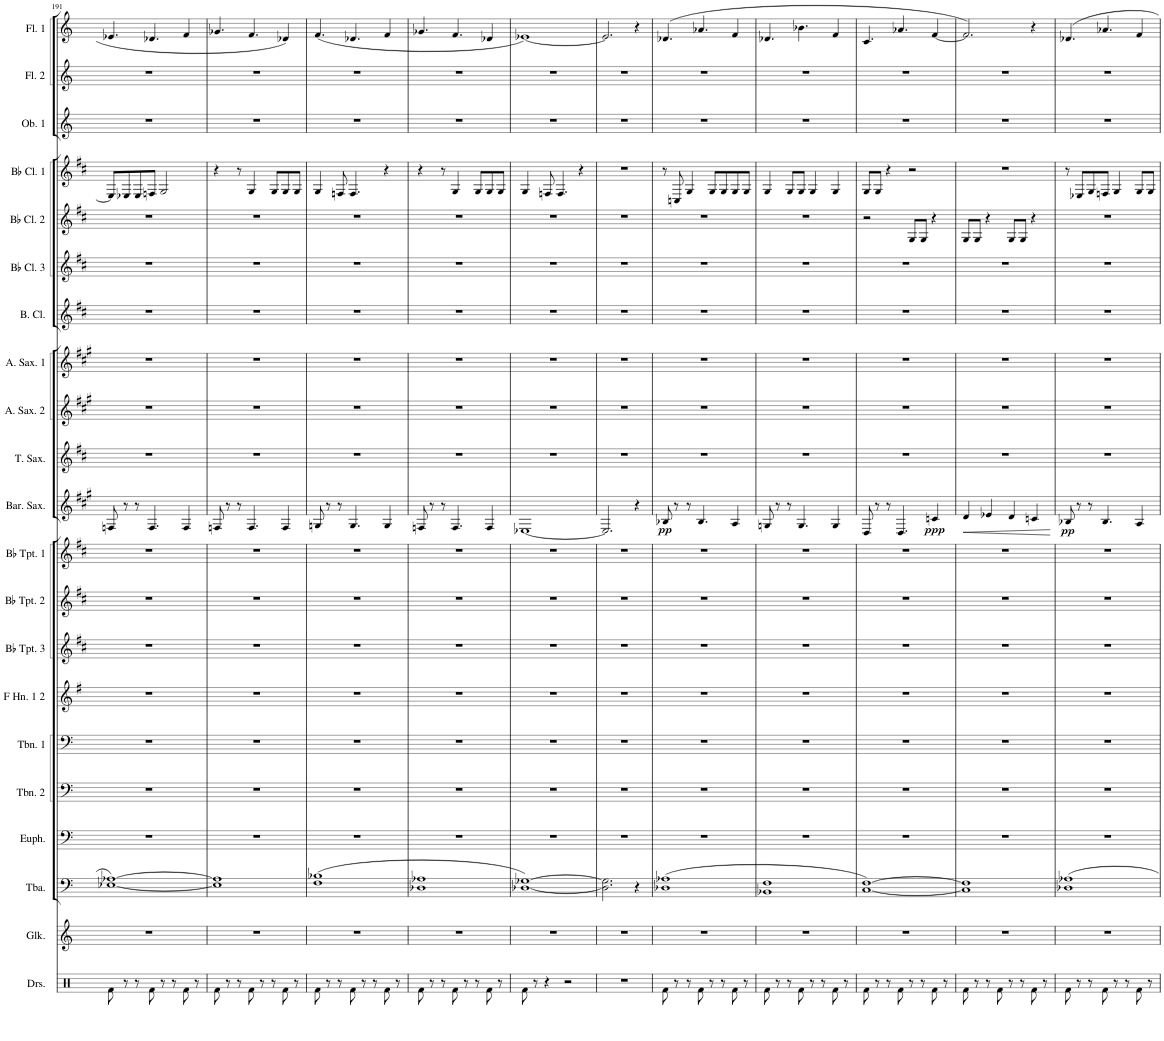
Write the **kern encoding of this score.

**kern	**kern	**kern	**kern	**kern	**kern	**kern	**kern	**kern	**kern	**kern	**dynam	**kern	**kern	**kern	**kern	**kern	**kern	**kern	**kern	**kern	**kern
*part21	*part20	*part19	*part18	*part17	*part16	*part15	*part14	*part13	*part12	*part11	*part11	*part10	*part9	*part8	*part7	*part6	*part5	*part4	*part3	*part2	*part1
*staff21	*staff20	*staff19	*staff18	*staff17	*staff16	*staff15	*staff14	*staff13	*staff12	*staff11	*staff11	*staff10	*staff9	*staff8	*staff7	*staff6	*staff5	*staff4	*staff3	*staff2	*staff1
*I"Drumset	*I"Glockenspiel	*I"Tuba	*I"Euphonium	*I"Trombone 2	*I"Trombone 1	*I"F Horn 1 &amp; 2	*I"Bb Trumpet 3	*I"Bb Trumpet 2	*I"Bb Trumpet 1	*I"Baritone Saxophone	*	*I"Tenor Saxophone	*I"Alto Saxophone 2	*I"Alto Saxophone 1	*I"Bass Clarinet	*I"Bb Clarinet 3	*I"Bb Clarinet 2	*I"Bb Clarinet 1	*I"Oboe 1	*I"Flute 2	*I"Flute 1
*I'Drs.	*I'Glk.	*I'Tba.	*I'Euph.	*I'Tbn. 2	*I'Tbn. 1	*I'F Hn. 1 2	*I'Bb Tpt. 3	*I'Bb Tpt. 2	*I'Bb Tpt. 1	*I'Bar. Sax.	*	*I'T. Sax.	*I'A. Sax. 2	*I'A. Sax. 1	*I'B. Cl.	*I'Bb Cl. 3	*I'Bb Cl. 2	*I'Bb Cl. 1	*I'Ob. 1	*I'Fl. 2	*I'Fl. 1
!!LO:PB:g=z
*clefX	*clefG2	*clefF4	*clefF4	*clefF4	*clefF4	*clefG2	*clefG2	*clefG2	*clefG2	*clefG2	*	*clefG2	*clefG2	*clefG2	*clefG2	*clefG2	*clefG2	*clefG2	*clefG2	*clefG2	*clefG2
*	*Trd-14c-24	*	*	*	*	*Trd4c7	*Trd1c2	*Trd1c2	*Trd1c2	*Trd12c21	*	*Trd8c14	*Trd5c9	*Trd5c9	*Trd8c14	*Trd1c2	*Trd1c2	*Trd1c2	*	*	*
*k[]	*k[]	*k[]	*k[]	*k[]	*k[]	*k[f#]	*k[f#c#]	*k[f#c#]	*k[f#c#]	*k[f#c#g#]	*	*k[f#c#]	*k[f#c#g#]	*k[f#c#g#]	*k[f#c#]	*k[f#c#]	*k[f#c#]	*k[f#c#]	*k[]	*k[]	*k[]
*M4/4	*M4/4	*M4/4	*M4/4	*M4/4	*M4/4	*M4/4	*M4/4	*M4/4	*M4/4	*M4/4	*	*M4/4	*M4/4	*M4/4	*M4/4	*M4/4	*M4/4	*M4/4	*M4/4	*M4/4	*M4/4
=191	=191	=191	=191	=191	=191	=191	=191	=191	=191	=191	=191	=191	=191	=191	=191	=191	=191	=191	=191	=191	=191
8Rf\	1r	[1E-X [1A-X	1r	1r	1r	1r	1r	1r	1r	8Fn/	.	1r	1r	1r	1r	1r	1r	8E-/L]	1r	1r	4.e-X/
8r	.	.	.	.	.	.	.	.	.	8r	.	.	.	.	.	.	.	8E-X/	.	.	.
8r	.	.	.	.	.	.	.	.	.	8r	.	.	.	.	.	.	.	8E-/	.	.	.
8Rf\	.	.	.	.	.	.	.	.	.	4.F/	.	.	.	.	.	.	.	8Fn/J	.	.	4.d-X/
8r	.	.	.	.	.	.	.	.	.	.	.	.	.	.	.	.	.	2G/	.	.	.
8r	.	.	.	.	.	.	.	.	.	.	.	.	.	.	.	.	.	.	.	.	.
8Rf\	.	.	.	.	.	.	.	.	.	4F/	.	.	.	.	.	.	.	.	.	.	4f/
8r	.	.	.	.	.	.	.	.	.	.	.	.	.	.	.	.	.	.	.	.	.
=192	=192	=192	=192	=192	=192	=192	=192	=192	=192	=192	=192	=192	=192	=192	=192	=192	=192	=192	=192	=192	=192
8Rf\	1r	1E-] 1A-]	1r	1r	1r	1r	1r	1r	1r	8Fn/	.	1r	1r	1r	1r	1r	1r	4r	1r	1r	4.g-X/
8r	.	.	.	.	.	.	.	.	.	8r	.	.	.	.	.	.	.	.	.	.	.
8r	.	.	.	.	.	.	.	.	.	8r	.	.	.	.	.	.	.	8r	.	.	.
8Rf\	.	.	.	.	.	.	.	.	.	4.F/	.	.	.	.	.	.	.	4G/	.	.	4.f/
8r	.	.	.	.	.	.	.	.	.	.	.	.	.	.	.	.	.	.	.	.	.
8r	.	.	.	.	.	.	.	.	.	.	.	.	.	.	.	.	.	8G/L	.	.	.
8Rf\	.	.	.	.	.	.	.	.	.	4F/	.	.	.	.	.	.	.	8G/	.	.	4d-X/
8r	.	.	.	.	.	.	.	.	.	.	.	.	.	.	.	.	.	8G/J	.	.	.
=193	=193	=193	=193	=193	=193	=193	=193	=193	=193	=193	=193	=193	=193	=193	=193	=193	=193	=193	=193	=193	=193
8Rf\	1r	(1F 1B-X	1r	1r	1r	1r	1r	1r	1r	8Gn/	.	1r	1r	1r	1r	1r	1r	4G/	1r	1r	(4.f/
8r	.	.	.	.	.	.	.	.	.	8r	.	.	.	.	.	.	.	.	.	.	.
8r	.	.	.	.	.	.	.	.	.	8r	.	.	.	.	.	.	.	8Fn/	.	.	.
8Rf\	.	.	.	.	.	.	.	.	.	4.G/	.	.	.	.	.	.	.	4.F/	.	.	4.d-X/
8r	.	.	.	.	.	.	.	.	.	.	.	.	.	.	.	.	.	.	.	.	.
8r	.	.	.	.	.	.	.	.	.	.	.	.	.	.	.	.	.	.	.	.	.
8Rf\	.	.	.	.	.	.	.	.	.	4G/	.	.	.	.	.	.	.	4r	.	.	4f/
8r	.	.	.	.	.	.	.	.	.	.	.	.	.	.	.	.	.	.	.	.	.
=194	=194	=194	=194	=194	=194	=194	=194	=194	=194	=194	=194	=194	=194	=194	=194	=194	=194	=194	=194	=194	=194
8Rf\	1r	1D-X 1A-X	1r	1r	1r	1r	1r	1r	1r	8Fn/	.	1r	1r	1r	1r	1r	1r	4r	1r	1r	4.g-X/
8r	.	.	.	.	.	.	.	.	.	8r	.	.	.	.	.	.	.	.	.	.	.
8r	.	.	.	.	.	.	.	.	.	8r	.	.	.	.	.	.	.	8r	.	.	.
8Rf\	.	.	.	.	.	.	.	.	.	4.F/	.	.	.	.	.	.	.	4G/	.	.	4.f/
8r	.	.	.	.	.	.	.	.	.	.	.	.	.	.	.	.	.	.	.	.	.
8r	.	.	.	.	.	.	.	.	.	.	.	.	.	.	.	.	.	8G/L	.	.	.
8Rf\	.	.	.	.	.	.	.	.	.	4F/	.	.	.	.	.	.	.	8G/	.	.	4d-X/
8r	.	.	.	.	.	.	.	.	.	.	.	.	.	.	.	.	.	8G/J	.	.	.
=195	=195	=195	=195	=195	=195	=195	=195	=195	=195	=195	=195	=195	=195	=195	=195	=195	=195	=195	=195	=195	=195
8Rf\	1r	[1D-X [1G-X)	1r	1r	1r	1r	1r	1r	1r	[1E-X	.	1r	1r	1r	1r	1r	1r	4G/	1r	1r	[1e-X)
8r	.	.	.	.	.	.	.	.	.	.	.	.	.	.	.	.	.	.	.	.	.
4r	.	.	.	.	.	.	.	.	.	.	.	.	.	.	.	.	.	8Fn/	.	.	.
.	.	.	.	.	.	.	.	.	.	.	.	.	.	.	.	.	.	4.F/	.	.	.
2r	.	.	.	.	.	.	.	.	.	.	.	.	.	.	.	.	.	.	.	.	.
.	.	.	.	.	.	.	.	.	.	.	.	.	.	.	.	.	.	4r	.	.	.
=196	=196	=196	=196	=196	=196	=196	=196	=196	=196	=196	=196	=196	=196	=196	=196	=196	=196	=196	=196	=196	=196
1r	1r	2.D-\] 2.G-\]	1r	1r	1r	1r	1r	1r	1r	2.E-/]	.	1r	1r	1r	1r	1r	1r	1r	1r	1r	2.e-/]
.	.	4r	.	.	.	.	.	.	.	4r	.	.	.	.	.	.	.	.	.	.	4r
=197	=197	=197	=197	=197	=197	=197	=197	=197	=197	=197	=197	=197	=197	=197	=197	=197	=197	=197	=197	=197	=197
!	!	!	!	!	!	!	!	!	!	!	!LO:DY:b	!	!	!	!	!	!	!	!	!	!
8Rf\	1r	(1D-X 1A-X	1r	1r	1r	1r	1r	1r	1r	8B-X/	pp	1r	1r	1r	1r	1r	1r	8r	1r	1r	(4.d-X/
8r	.	.	.	.	.	.	.	.	.	8r	.	.	.	.	.	.	.	8Cn/	.	.	.
8r	.	.	.	.	.	.	.	.	.	8r	.	.	.	.	.	.	.	4G/	.	.	.
8Rf\	.	.	.	.	.	.	.	.	.	4.B-/	.	.	.	.	.	.	.	.	.	.	4.a-X/
8r	.	.	.	.	.	.	.	.	.	.	.	.	.	.	.	.	.	8G/L	.	.	.
8r	.	.	.	.	.	.	.	.	.	.	.	.	.	.	.	.	.	8G/	.	.	.
8Rf\	.	.	.	.	.	.	.	.	.	4A/	.	.	.	.	.	.	.	8G/	.	.	4f/
8r	.	.	.	.	.	.	.	.	.	.	.	.	.	.	.	.	.	8G/J	.	.	.
=198	=198	=198	=198	=198	=198	=198	=198	=198	=198	=198	=198	=198	=198	=198	=198	=198	=198	=198	=198	=198	=198
8Rf\	1r	1BB-X 1F	1r	1r	1r	1r	1r	1r	1r	8Gn/	.	1r	1r	1r	1r	1r	1r	4G/	1r	1r	4.d-X/
8r	.	.	.	.	.	.	.	.	.	8r	.	.	.	.	.	.	.	.	.	.	.
8r	.	.	.	.	.	.	.	.	.	8r	.	.	.	.	.	.	.	8G/L	.	.	.
8Rf\	.	.	.	.	.	.	.	.	.	4.G/	.	.	.	.	.	.	.	8G/J	.	.	4.b-X\
8r	.	.	.	.	.	.	.	.	.	.	.	.	.	.	.	.	.	4G/	.	.	.
8r	.	.	.	.	.	.	.	.	.	.	.	.	.	.	.	.	.	.	.	.	.
8Rf\	.	.	.	.	.	.	.	.	.	4G/	.	.	.	.	.	.	.	4G/	.	.	4f/
8r	.	.	.	.	.	.	.	.	.	.	.	.	.	.	.	.	.	.	.	.	.
=199	=199	=199	=199	=199	=199	=199	=199	=199	=199	=199	=199	=199	=199	=199	=199	=199	=199	=199	=199	=199	=199
8Rf\	1r	[1C [1F)	1r	1r	1r	1r	1r	1r	1r	8D/	.	1r	1r	1r	1r	1r	2r	8G/L	1r	1r	4.c/
8r	.	.	.	.	.	.	.	.	.	8r	.	.	.	.	.	.	.	8G/J	.	.	.
8r	.	.	.	.	.	.	.	.	.	8r	.	.	.	.	.	.	.	4r	.	.	.
8Rf\	.	.	.	.	.	.	.	.	.	4.D/	.	.	.	.	.	.	.	.	.	.	4.a-X/
8r	.	.	.	.	.	.	.	.	.	.	.	.	.	.	.	.	8G/L	2r	.	.	.
8r	.	.	.	.	.	.	.	.	.	.	.	.	.	.	.	.	8G/J	.	.	.	.
!	!	!	!	!	!	!	!	!	!	!	!LO:DY:b	!	!	!	!	!	!	!	!	!	!
8Rf\	.	.	.	.	.	.	.	.	.	4cn/	ppp	.	.	.	.	.	4r	.	.	.	[4f/
8r	.	.	.	.	.	.	.	.	.	.	.	.	.	.	.	.	.	.	.	.	.
=200	=200	=200	=200	=200	=200	=200	=200	=200	=200	=200	=200	=200	=200	=200	=200	=200	=200	=200	=200	=200	=200
!	!	!	!	!	!	!	!	!	!	!	!LO:HP:b	!	!	!	!	!	!	!	!	!	!
8Rf\	1r	1C] 1F]	1r	1r	1r	1r	1r	1r	1r	4d/	<	1r	1r	1r	1r	1r	8G/L	1r	1r	1r	2.f/])
8r	.	.	.	.	.	.	.	.	.	.	.	.	.	.	.	.	8G/J	.	.	.	.
8r	.	.	.	.	.	.	.	.	.	4e-X/	.	.	.	.	.	.	4r	.	.	.	.
8Rf\	.	.	.	.	.	.	.	.	.	.	.	.	.	.	.	.	.	.	.	.	.
8r	.	.	.	.	.	.	.	.	.	4d/	.	.	.	.	.	.	8G/L	.	.	.	.
8r	.	.	.	.	.	.	.	.	.	.	.	.	.	.	.	.	8G/J	.	.	.	.
8Rf\	.	.	.	.	.	.	.	.	.	4cn/	.	.	.	.	.	.	4r	.	.	.	4r
8r	.	.	.	.	.	.	.	.	.	.	.	.	.	.	.	.	.	.	.	.	.
.	.	.	.	.	.	.	.	.	.	.	[	.	.	.	.	.	.	.	.	.	.
=201	=201	=201	=201	=201	=201	=201	=201	=201	=201	=201	=201	=201	=201	=201	=201	=201	=201	=201	=201	=201	=201
!	!	!	!	!	!	!	!	!	!	!	!LO:DY:b	!	!	!	!	!	!	!	!	!	!
8Rf\	1r	1D-X 1A-X	1r	1r	1r	1r	1r	1r	1r	8B-X/	pp	1r	1r	1r	1r	1r	1r	8r	1r	1r	4.d-X/
8r	.	.	.	.	.	.	.	.	.	8r	.	.	.	.	.	.	.	8E-X/L	.	.	.
8r	.	.	.	.	.	.	.	.	.	8r	.	.	.	.	.	.	.	8G/	.	.	.
8Rf\	.	.	.	.	.	.	.	.	.	4.B-/	.	.	.	.	.	.	.	8Fn/J	.	.	4.a-X/
8r	.	.	.	.	.	.	.	.	.	.	.	.	.	.	.	.	.	4G/	.	.	.
8r	.	.	.	.	.	.	.	.	.	.	.	.	.	.	.	.	.	.	.	.	.
8Rf\	.	.	.	.	.	.	.	.	.	4A/	.	.	.	.	.	.	.	8G/L	.	.	4f/
8r	.	.	.	.	.	.	.	.	.	.	.	.	.	.	.	.	.	8G/J	.	.	.
=	=	=	=	=	=	=	=	=	=	=	=	=	=	=	=	=	=	=	=	=	=
*-	*-	*-	*-	*-	*-	*-	*-	*-	*-	*-	*-	*-	*-	*-	*-	*-	*-	*-	*-	*-	*-
